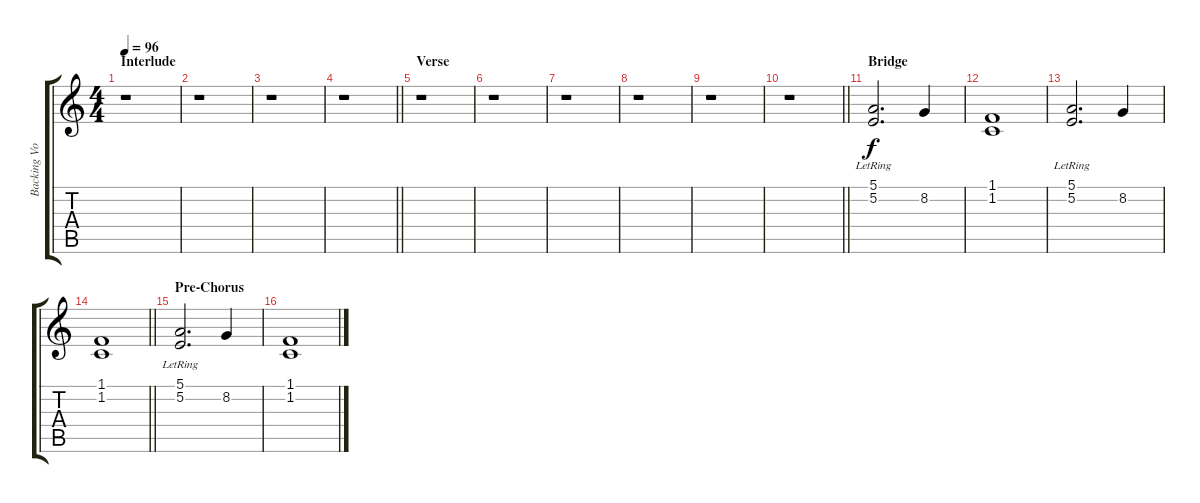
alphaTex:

\track ("Backing Vox" "Backing Vo") {instrument tenorsax}
\staff {score tabs}
\tuning (E4 B3 G3 D3 A2 E2) {hide}
\ts (4 4)
\section ("" "Interlude")
\tempo 96
\clef g2
\ks c
r.1{dy f} |
r.1 |
r.1 |
\barLineRight lightlight
r.1 |
\section ("" "Verse")
r.1 |
r.1 |
r.1 |
r.1 |
r.1 |
\barLineRight lightlight
r.1 |
\section ("" "Bridge")
(5.1{lr} 5.2).2{d} 8.2.4 |
(1.1 1.2).1 |
(5.1{lr} 5.2).2{d} 8.2.4 |
\barLineRight lightlight
(1.1 1.2).1 |
\section ("" "Pre-Chorus")
(5.1{lr} 5.2).2{d} 8.2.4 |
(1.1 1.2).1
